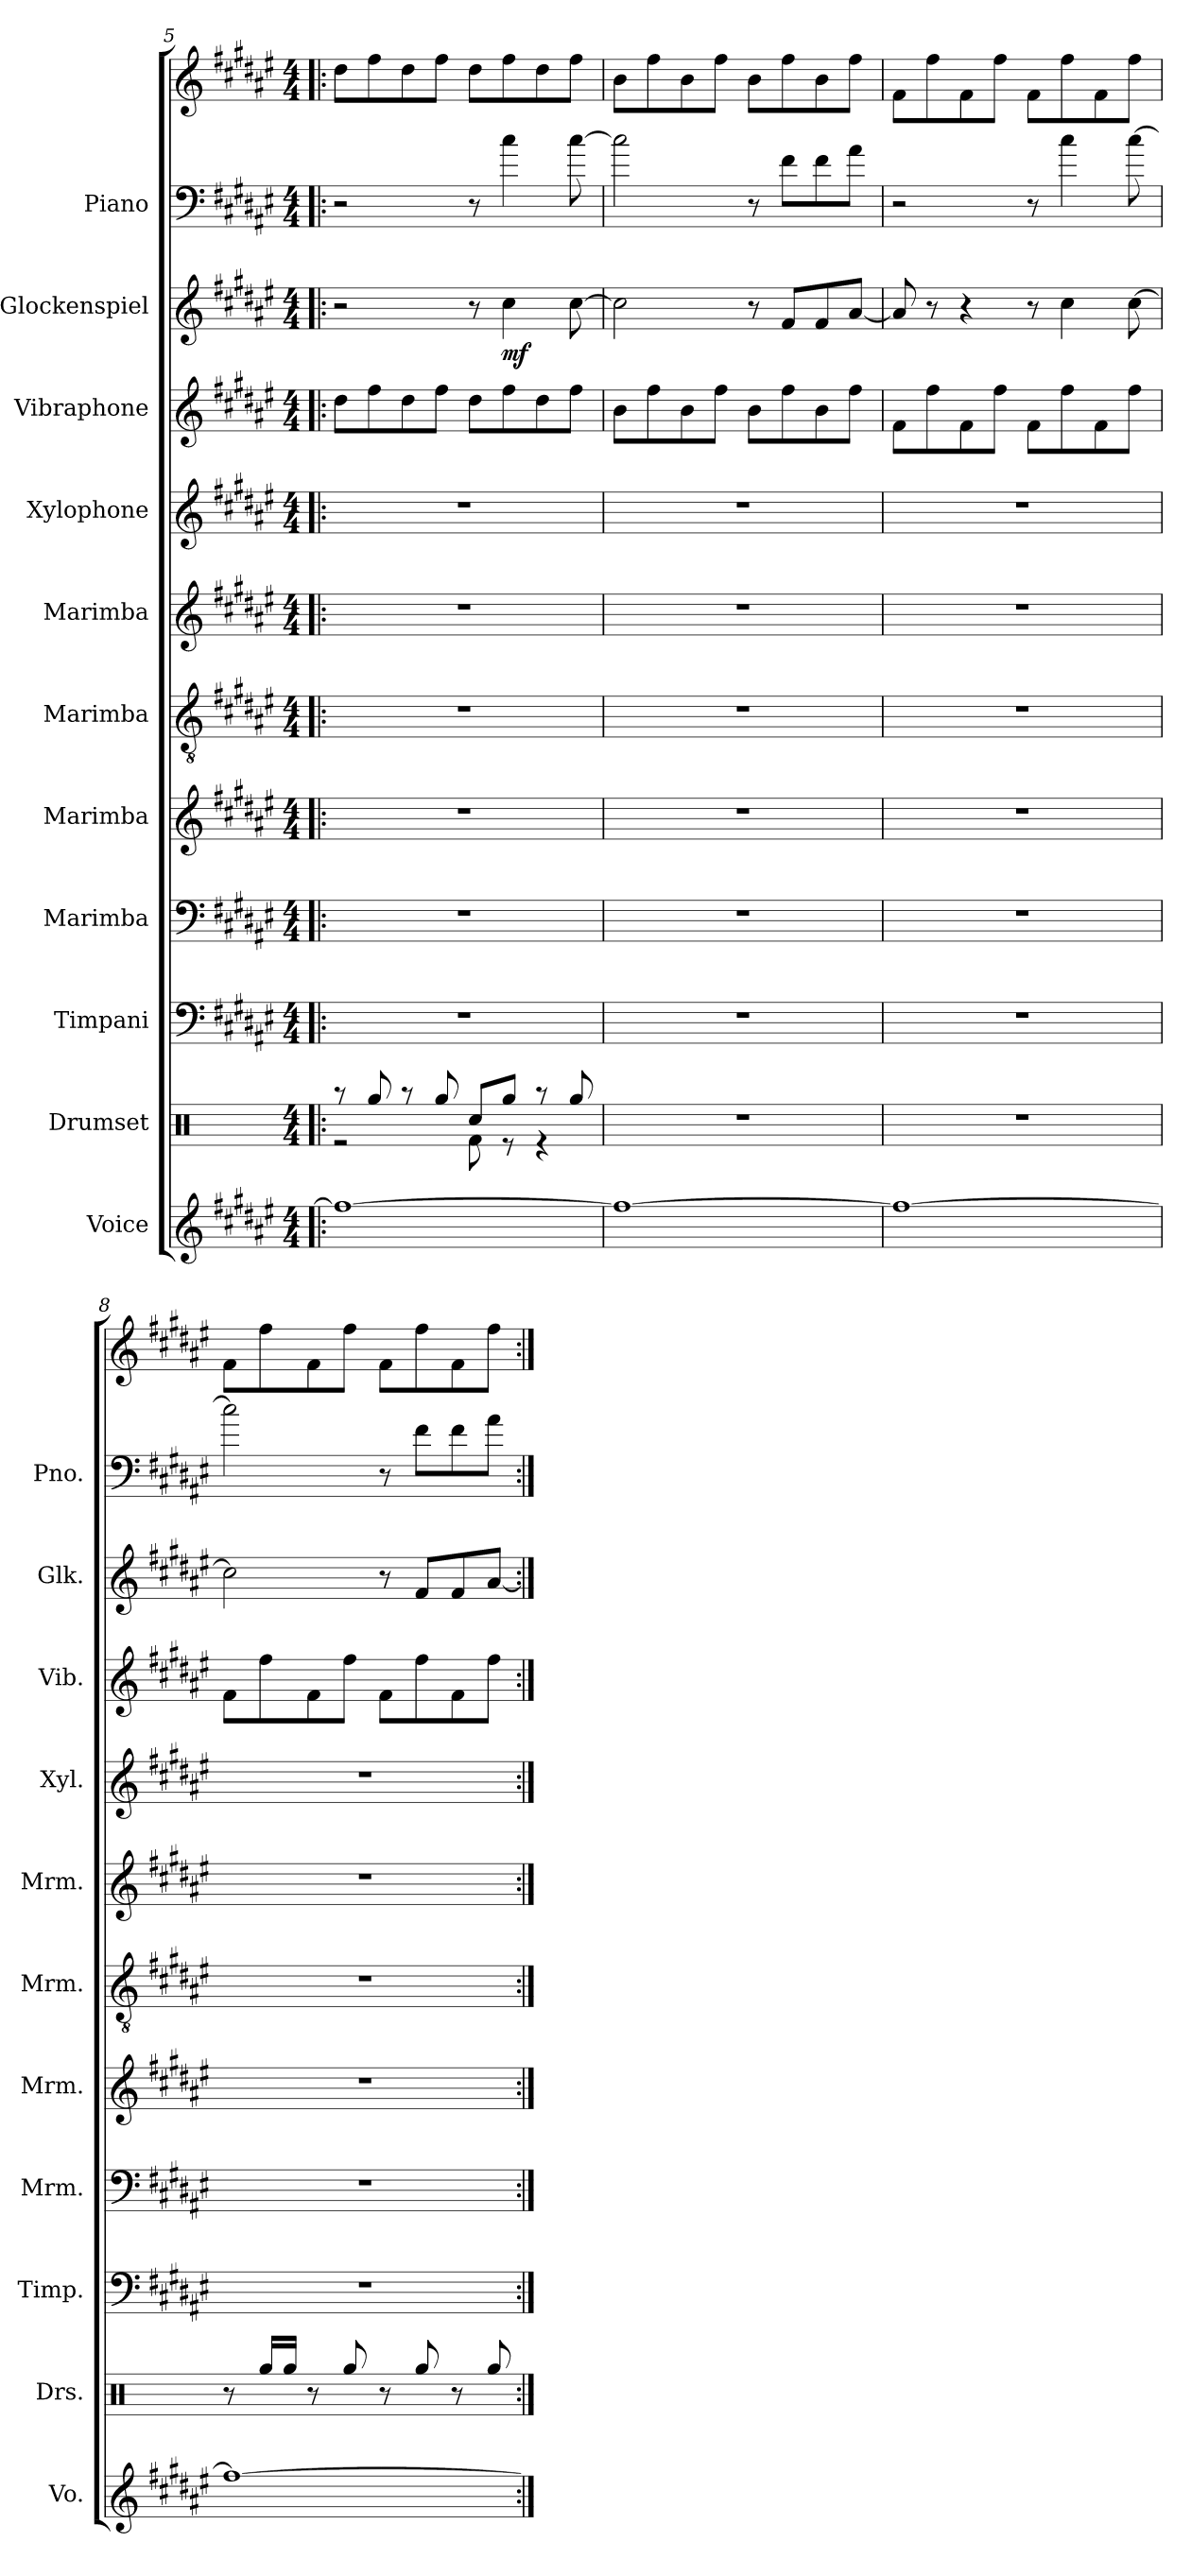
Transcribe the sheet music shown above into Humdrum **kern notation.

**kern	**kern	**kern	**kern	**kern	**kern	**kern	**kern	**kern	**kern	**dynam	**kern	**kern
*part11	*part10	*part9	*part8	*part7	*part6	*part5	*part4	*part3	*part2	*part2	*part1	*part1
*staff12	*staff11	*staff10	*staff9	*staff8	*staff7	*staff6	*staff5	*staff4	*staff3	*staff3	*staff2	*staff1
*I"Voice	*I"Drumset	*I"Timpani	*I"Marimba	*I"Marimba	*I"Marimba	*I"Marimba	*I"Xylophone	*I"Vibraphone	*I"Glockenspiel	*	*I"Piano	*
*I'Vo.	*I'Drs.	*I'Timp.	*I'Mrm.	*I'Mrm.	*I'Mrm.	*I'Mrm.	*I'Xyl.	*I'Vib.	*I'Glk.	*	*I'Pno.	*
*clefG2	*clefX	*clefF4	*clefF4	*clefG2	*clefGv2	*clefG2	*clefG2	*clefG2	*clefG2	*	*clefF4	*clefG2
*	*	*	*	*	*	*	*ITrd-7c-12	*	*ITrd-14c-24	*	*	*
*k[f#c#g#d#a#e#]	*k[]	*k[f#c#g#d#a#e#]	*k[f#c#g#d#a#e#]	*k[f#c#g#d#a#e#]	*k[f#c#g#d#a#e#]	*k[f#c#g#d#a#e#]	*k[f#c#g#d#a#e#]	*k[f#c#g#d#a#e#]	*k[f#c#g#d#a#e#]	*	*k[f#c#g#d#a#e#]	*k[f#c#g#d#a#e#]
*M4/4	*M4/4	*M4/4	*M4/4	*M4/4	*M4/4	*M4/4	*M4/4	*M4/4	*M4/4	*	*M4/4	*M4/4
=5!|:	=5!|:	=5!|:	=5!|:	=5!|:	=5!|:	=5!|:	=5!|:	=5!|:	=5!|:	=5!|:	=5!|:	=5!|:
*	*^	*	*	*	*	*	*	*	*	*	*	*
1ff#_	8r	2r	1r	1r	1r	1r	1r	1r	8dd#\L	2r	.	2r	8dd#\L
.	8Rgg/	.	.	.	.	.	.	.	8ff#\	.	.	.	8ff#\
.	8r	.	.	.	.	.	.	.	8dd#\	.	.	.	8dd#\
.	8Rgg/	.	.	.	.	.	.	.	8ff#\J	.	.	.	8ff#\J
.	8Rcc/L	8Rf\	.	.	.	.	.	.	8dd#\L	8r	.	8r	8dd#\L
!	!	!	!	!	!	!	!	!	!	!	!LO:DY:b	!	!
.	8Rgg/J	8r	.	.	.	.	.	.	8ff#\	4cccc#\	mf	4cc#\	8ff#\
.	8r	4r	.	.	.	.	.	.	8dd#\	.	.	.	8dd#\
.	8Rgg/	.	.	.	.	.	.	.	8ff#\J	[8cccc#\	.	[8cc#\	8ff#\J
*	*v	*v	*	*	*	*	*	*	*	*	*	*	*
=6	=6	=6	=6	=6	=6	=6	=6	=6	=6	=6	=6	=6
1ff#_	1r	1r	1r	1r	1r	1r	1r	8b\L	2cccc#\]	.	2cc#\]	8b\L
.	.	.	.	.	.	.	.	8ff#\	.	.	.	8ff#\
.	.	.	.	.	.	.	.	8b\	.	.	.	8b\
.	.	.	.	.	.	.	.	8ff#\J	.	.	.	8ff#\J
.	.	.	.	.	.	.	.	8b\L	8r	.	8r	8b\L
.	.	.	.	.	.	.	.	8ff#\	8fff#/L	.	8f#\L	8ff#\
.	.	.	.	.	.	.	.	8b\	8fff#/	.	8f#\	8b\
.	.	.	.	.	.	.	.	8ff#\J	[8aaa#/J	.	8a#\J	8ff#\J
=7	=7	=7	=7	=7	=7	=7	=7	=7	=7	=7	=7	=7
1ff#_	1r	1r	1r	1r	1r	1r	1r	8f#\L	8aaa#/]	.	2r	8f#\L
.	.	.	.	.	.	.	.	8ff#\	8r	.	.	8ff#\
.	.	.	.	.	.	.	.	8f#\	4r	.	.	8f#\
.	.	.	.	.	.	.	.	8ff#\J	.	.	.	8ff#\J
.	.	.	.	.	.	.	.	8f#\L	8r	.	8r	8f#\L
.	.	.	.	.	.	.	.	8ff#\	4cccc#\	.	4cc#\	8ff#\
.	.	.	.	.	.	.	.	8f#\	.	.	.	8f#\
.	.	.	.	.	.	.	.	8ff#\J	[8cccc#\	.	[8cc#\	8ff#\J
!!LO:PB:g=z
=8	=8	=8	=8	=8	=8	=8	=8	=8	=8	=8	=8	=8
1ff#_	8r	1r	1r	1r	1r	1r	1r	8f#\L	2cccc#\]	.	2cc#\]	8f#\L
.	16Rgg/LL	.	.	.	.	.	.	8ff#\	.	.	.	8ff#\
.	16Rgg/JJ	.	.	.	.	.	.	.	.	.	.	.
.	8r	.	.	.	.	.	.	8f#\	.	.	.	8f#\
.	8Rgg/	.	.	.	.	.	.	8ff#\J	.	.	.	8ff#\J
.	8r	.	.	.	.	.	.	8f#\L	8r	.	8r	8f#\L
.	8Rgg/	.	.	.	.	.	.	8ff#\	8fff#/L	.	8f#\L	8ff#\
.	8r	.	.	.	.	.	.	8f#\	8fff#/	.	8f#\	8f#\
.	8Rgg/	.	.	.	.	.	.	8ff#\J	[8aaa#/J	.	8a#\J	8ff#\J
=:|!	=:|!	=:|!	=:|!	=:|!	=:|!	=:|!	=:|!	=:|!	=:|!	=:|!	=:|!	=:|!
*-	*-	*-	*-	*-	*-	*-	*-	*-	*-	*-	*-	*-
